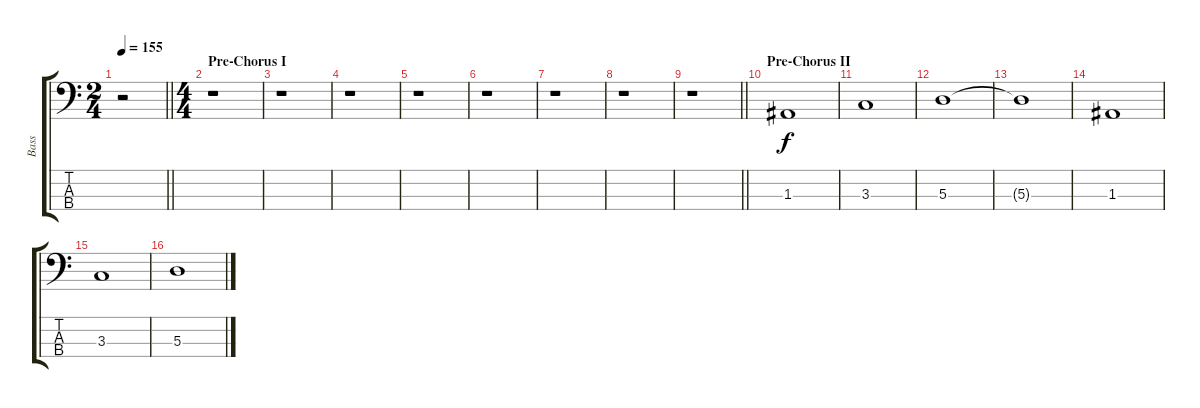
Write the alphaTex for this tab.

\track ("Bass" "Bass") {instrument synthbass2}
\staff {score tabs}
\tuning (G2 D2 A1 E1) {hide}
\ts (2 4)
\tempo 155
\clef f4
\barLineRight lightlight
\ks c
r.2{dy f instrument synthbass2} |
\ts (4 4)
\section ("" "Pre-Chorus I")
r.1 |
r.1 |
r.1 |
r.1 |
r.1 |
r.1 |
r.1 |
\barLineRight lightlight
r.1 |
\section ("" "Pre-Chorus II")
1.3.1 |
3.3.1 |
5.3.1 |
5.3{t}.1 |
1.3.1 |
3.3.1 |
5.3.1
